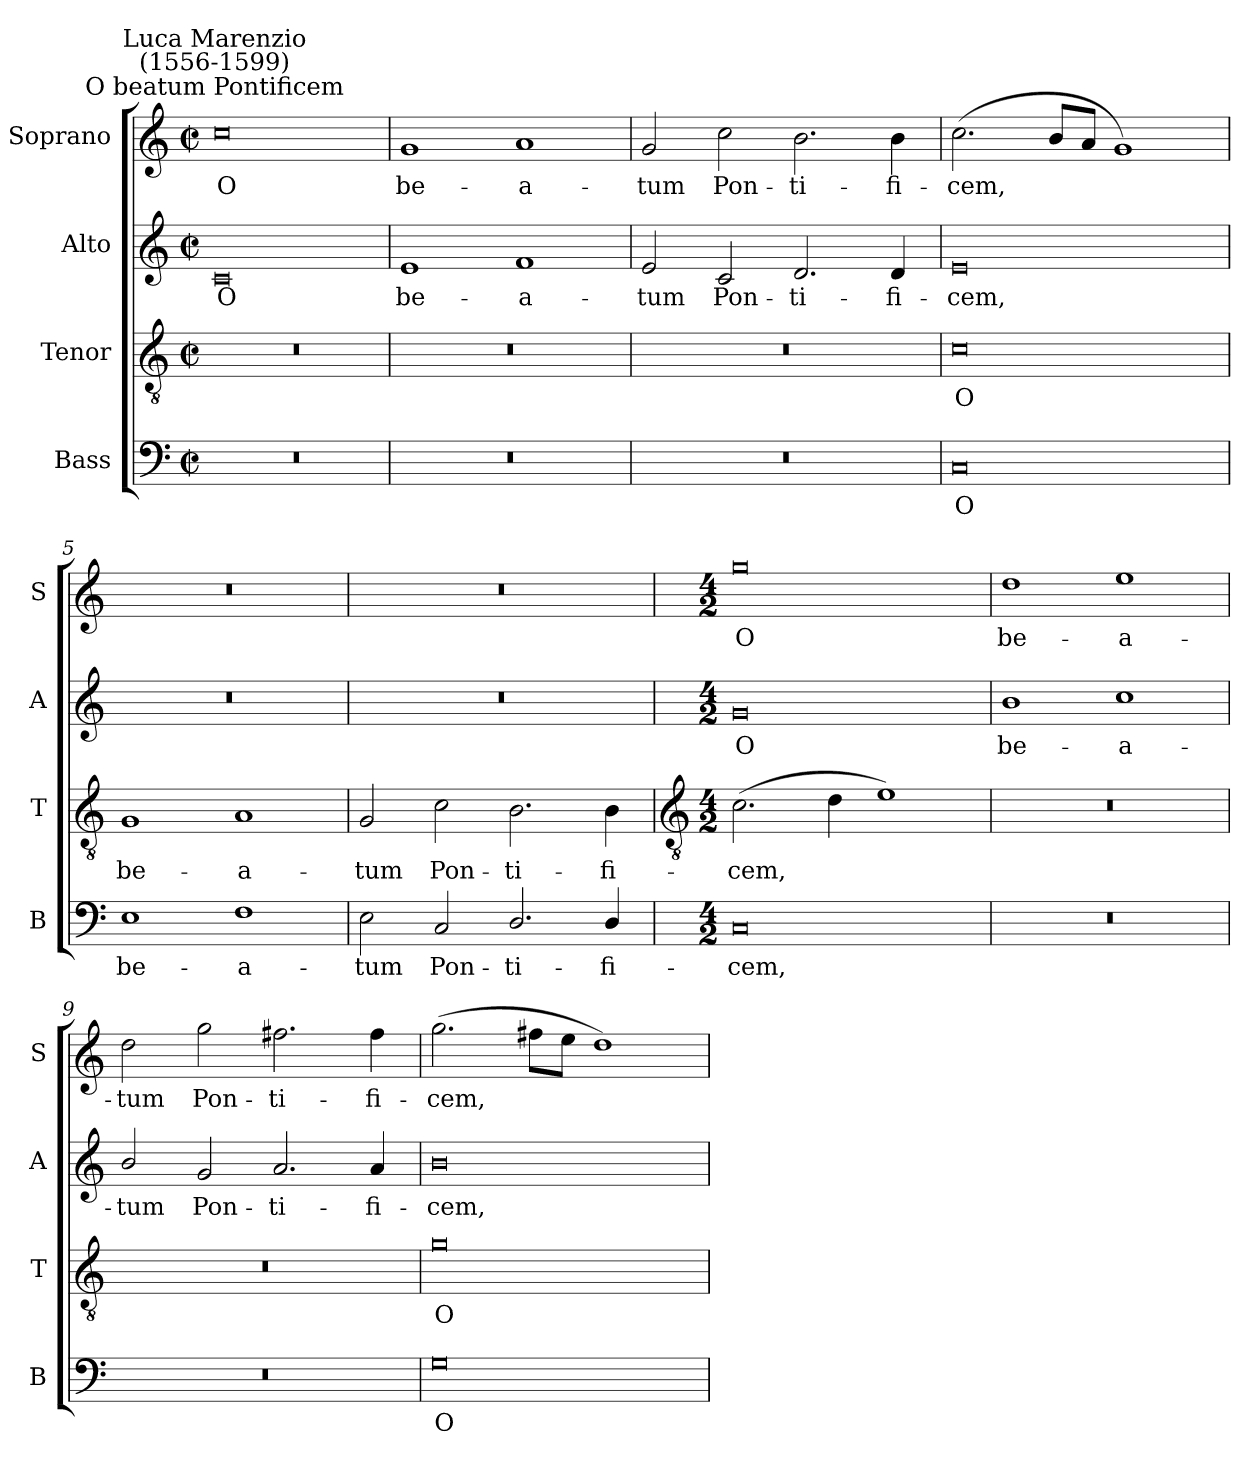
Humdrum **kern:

**kern	**text	**kern	**text	**kern	**text	**kern	**text
*part4	*part4	*part3	*part3	*part2	*part2	*part1	*part1
*staff4	*staff4	*staff3	*staff3	*staff2	*staff2	*staff1	*staff1
*I"Bass	*	*I"Tenor	*	*I"Alto	*	*I"Soprano	*
*I'B	*	*I'T	*	*I'A	*	*I'S	*
*clefF4	*	*clefGv2	*	*clefG2	*	*clefG2	*
*k[]	*	*k[]	*	*k[]	*	*k[]	*
*C:	*	*C:	*	*C:	*	*C:	*
*M4/2	*	*M4/2	*	*M4/2	*	*M4/2	*
*met(c|)	*	*met(c|)	*	*met(c|)	*	*met(c|)	*
=1	=1	=1	=1	=1	=1	=1	=1
!	!	!	!	!	!	!LO:TX:a:cj:t=O beatum Pontificem	!
!	!	!	!	!	!	!LO:TX:a:cj:t=Luca Marenzio\n(1556-1599)	!
!	!	!	!	!	!LO:LY:b	!	!LO:LY:b
0r	.	0r	.	0c	O	0cc	O
=2	=2	=2	=2	=2	=2	=2	=2
!	!	!	!	!	!LO:LY:b	!	!LO:LY:b
0r	.	0r	.	1e	be-	1g	be-
!	!	!	!	!	!LO:LY:b	!	!LO:LY:b
.	.	.	.	1f	-a-	1a	-a-
=3	=3	=3	=3	=3	=3	=3	=3
!	!	!	!	!	!LO:LY:b	!	!LO:LY:b
0r	.	0r	.	2e	-tum	2g	-tum
!	!	!	!	!	!LO:LY:b	!	!LO:LY:b
.	.	.	.	2c	Pon-	2cc	Pon-
!	!	!	!	!	!LO:LY:b	!	!LO:LY:b
.	.	.	.	2.d	-ti-	2.b	-ti-
!	!	!	!	!	!LO:LY:b	!	!LO:LY:b
.	.	.	.	4d	-fi-	4b	-fi-
=4	=4	=4	=4	=4	=4	=4	=4
!	!LO:LY:b	!	!LO:LY:b	!	!LO:LY:b	!	!LO:LY:b
0C	O	0c	O	0e	-cem,	(<2.cc	-cem,
.	.	.	.	.	.	8bL	.
.	.	.	.	.	.	8aJ	.
.	.	.	.	.	.	1g)	.
=5	=5	=5	=5	=5	=5	=5	=5
!	!LO:LY:b	!	!LO:LY:b	!	!	!	!
1E	be-	1G	be-	0r	.	0r	.
!	!LO:LY:b	!	!LO:LY:b	!	!	!	!
1F	-a-	1A	-a-	.	.	.	.
=6	=6	=6	=6	=6	=6	=6	=6
!	!LO:LY:b	!	!LO:LY:b	!	!	!	!
2E	-tum	2G	-tum	0r	.	0r	.
!	!LO:LY:b	!	!LO:LY:b	!	!	!	!
2C	Pon-	2c	Pon-	.	.	.	.
!	!LO:LY:b	!	!LO:LY:b	!	!	!	!
2.D/	-ti-	2.B	-ti-	.	.	.	.
!	!LO:LY:b	!	!LO:LY:b	!	!	!	!
4D/	-fi-	4B	-fi-	.	.	.	.
!!LO:LB:g=z
=7	=7	=7	=7	=7	=7	=7	=7
*	*	*clefGv2	*	*	*	*	*
*M4/2	*	*M4/2	*	*M4/2	*	*M4/2	*
!	!LO:LY:b	!	!LO:LY:b	!	!LO:LY:b	!	!LO:LY:b
0C	-cem,	(>2.c	-cem,	0g	O	0gg	O
.	.	4d	.	.	.	.	.
.	.	1e)	.	.	.	.	.
=8	=8	=8	=8	=8	=8	=8	=8
!	!	!	!	!	!LO:LY:b	!	!LO:LY:b
0r	.	0r	.	1b	be-	1dd	be-
!	!	!	!	!	!LO:LY:b	!	!LO:LY:b
.	.	.	.	1cc	-a-	1ee	-a-
=9	=9	=9	=9	=9	=9	=9	=9
!	!	!	!	!	!LO:LY:b	!	!LO:LY:b
0r	.	0r	.	2b/	-tum	2dd	-tum
!	!	!	!	!	!LO:LY:b	!	!LO:LY:b
.	.	.	.	2g	Pon-	2gg	Pon-
!	!	!	!	!	!LO:LY:b	!	!LO:LY:b
.	.	.	.	2.a	-ti-	2.ff#X	-ti-
!	!	!	!	!	!LO:LY:b	!	!LO:LY:b
.	.	.	.	4a	-fi-	4ff#	-fi-
=10	=10	=10	=10	=10	=10	=10	=10
!	!LO:LY:b	!	!LO:LY:b	!	!LO:LY:b	!	!LO:LY:b
0G	O	0g	O	0b	-cem,	(>2.gg	-cem,
.	.	.	.	.	.	8ff#XL	.
.	.	.	.	.	.	8eeJ	.
.	.	.	.	.	.	1dd)	.
=	=	=	=	=	=	=	=
*-	*-	*-	*-	*-	*-	*-	*-
